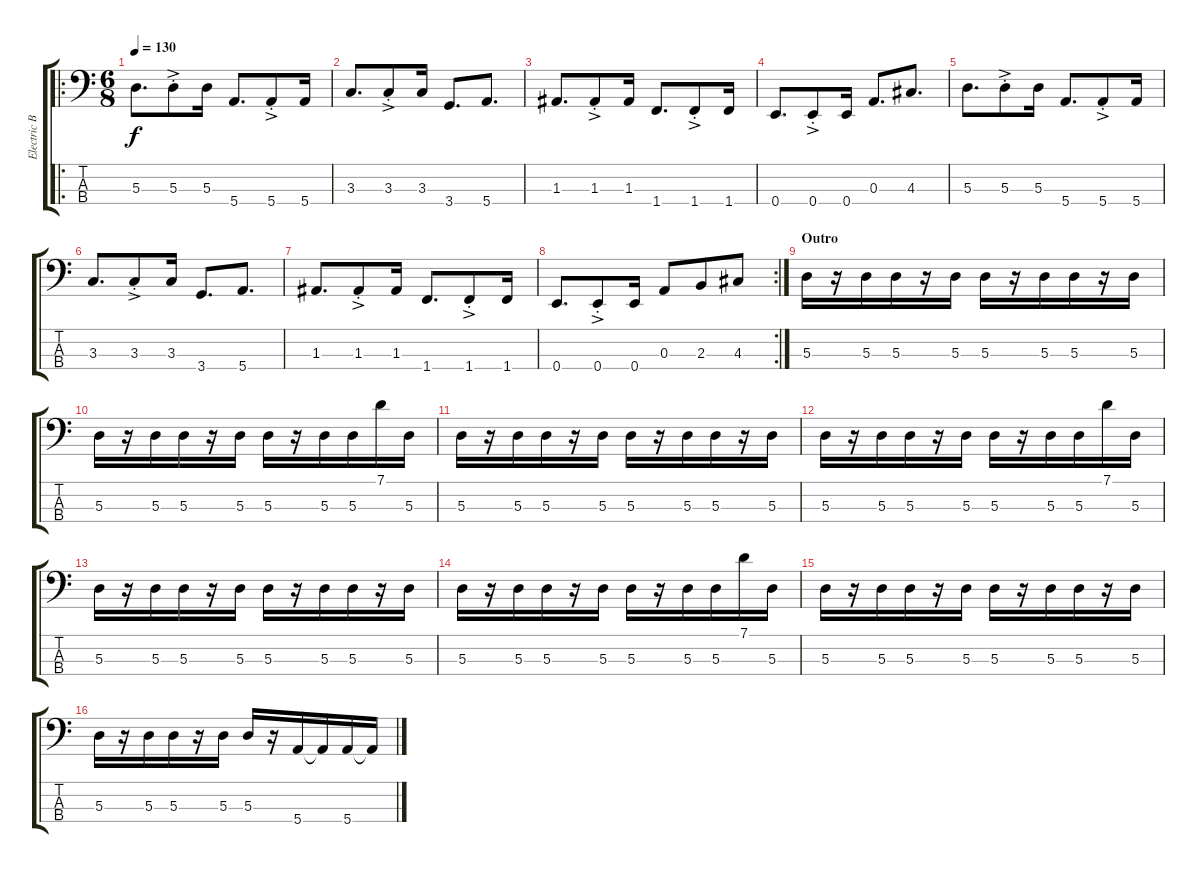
\track ("Electric Bass" "Electric B") {instrument electricbassfinger}
\staff {score tabs}
\tuning (G2 D2 A1 E1) {hide}
\ro
\ts (6 8)
\tempo 130
\clef f4
\ks c
5.3.8{d dy f} 5.3{ac st}.8 5.3.16 5.4.8{d} 5.4{ac st}.8 5.4.16 |
3.3.8{d} 3.3{ac st}.8 3.3.16 3.4.8{d} 5.4.8{d} |
1.3.8{d} 1.3{ac st}.8 1.3.16 1.4.8{d} 1.4{ac st}.8 1.4.16 |
0.4.8{d} 0.4{ac st}.8 0.4.16 0.3.8{d} 4.3.8{d} |
5.3.8{d} 5.3{ac st}.8 5.3.16 5.4.8{d} 5.4{ac st}.8 5.4.16 |
3.3.8{d} 3.3{ac st}.8 3.3.16 3.4.8{d} 5.4.8{d} |
1.3.8{d} 1.3{ac st}.8 1.3.16 1.4.8{d} 1.4{ac st}.8 1.4.16 |
\rc 2
0.4.8{d} 0.4{ac st}.8 0.4.16 0.3.8 2.3.8 4.3.8 |
\section ("" "Outro")
5.3.16 r.16 5.3.16 5.3.16 r.16 5.3.16 5.3.16 r.16 5.3.16 5.3.16 r.16 5.3.16 |
5.3.16 r.16 5.3.16 5.3.16 r.16 5.3.16 5.3.16 r.16 5.3.16 5.3.16 7.1.16 5.3.16 |
5.3.16 r.16 5.3.16 5.3.16 r.16 5.3.16 5.3.16 r.16 5.3.16 5.3.16 r.16 5.3.16 |
5.3.16 r.16 5.3.16 5.3.16 r.16 5.3.16 5.3.16 r.16 5.3.16 5.3.16 7.1.16 5.3.16 |
5.3.16 r.16 5.3.16 5.3.16 r.16 5.3.16 5.3.16 r.16 5.3.16 5.3.16 r.16 5.3.16 |
5.3.16 r.16 5.3.16 5.3.16 r.16 5.3.16 5.3.16 r.16 5.3.16 5.3.16 7.1.16 5.3.16 |
5.3.16 r.16 5.3.16 5.3.16 r.16 5.3.16 5.3.16 r.16 5.3.16 5.3.16 r.16 5.3.16 |
5.3.16 r.16 5.3.16 5.3.16 r.16 5.3.16 5.3.16 r.16 5.4.16 5.4{t}.16 5.4.16 5.4{t}.16
